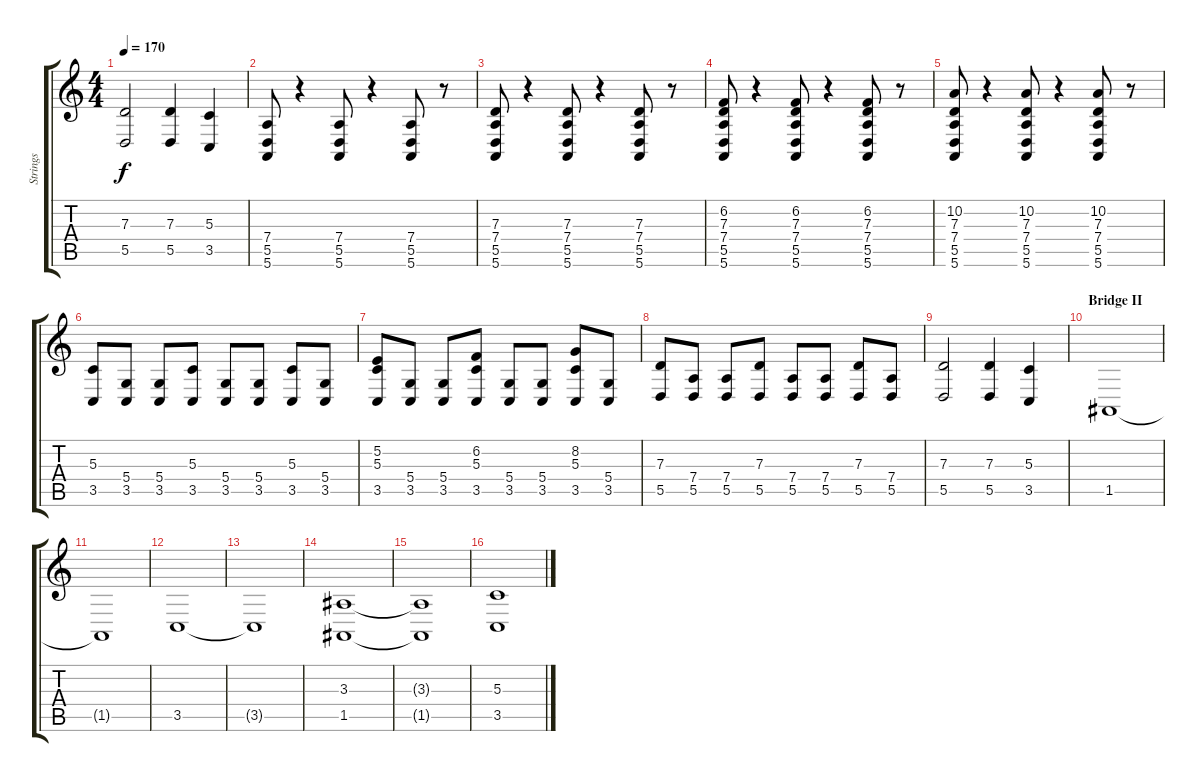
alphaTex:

\track ("Strings" "Strings") {instrument synthstrings2}
\staff {score tabs}
\tuning (E4 B3 G3 D3 A2 E2) {hide}
\ts (4 4)
\tempo 170
\clef g2
\ks c
(7.3 5.5).2{dy f} (7.3 5.5).4 (5.3 3.5).4 |
(7.4 5.5 5.6).8 r.4 (7.4 5.5 5.6).8 r.4 (7.4 5.5 5.6).8 r.8 |
(7.3 7.4 5.5 5.6).8 r.4 (7.3 7.4 5.5 5.6).8 r.4 (7.3 7.4 5.5 5.6).8 r.8 |
(6.2 7.3 7.4 5.5 5.6).8 r.4 (6.2 7.3 7.4 5.5 5.6).8 r.4 (6.2 7.3 7.4 5.5 5.6).8 r.8 |
(10.2 7.3 7.4 5.5 5.6).8 r.4 (10.2 7.3 7.4 5.5 5.6).8 r.4 (10.2 7.3 7.4 5.5 5.6).8 r.8 |
(5.3 3.5).8 (5.4 3.5).8 (5.4 3.5).8 (5.3 3.5).8 (5.4 3.5).8 (5.4 3.5).8 (5.3 3.5).8 (5.4 3.5).8 |
(5.2 5.3 3.5).8 (5.4 3.5).8 (5.4 3.5).8 (6.2 5.3 3.5).8 (5.4 3.5).8 (5.4 3.5).8 (8.2 5.3 3.5).8 (5.4 3.5).8 |
(7.3 5.5).8 (7.4 5.5).8 (7.4 5.5).8 (7.3 5.5).8 (7.4 5.5).8 (7.4 5.5).8 (7.3 5.5).8 (7.4 5.5).8 |
(7.3 5.5).2 (7.3 5.5).4 (5.3 3.5).4 |
\section ("" "Bridge II")
1.5.1 |
1.5{t}.1 |
3.5.1 |
3.5{t}.1 |
(3.3 1.5).1 |
(3.3{t} 1.5{t}).1 |
(5.3 3.5).1
